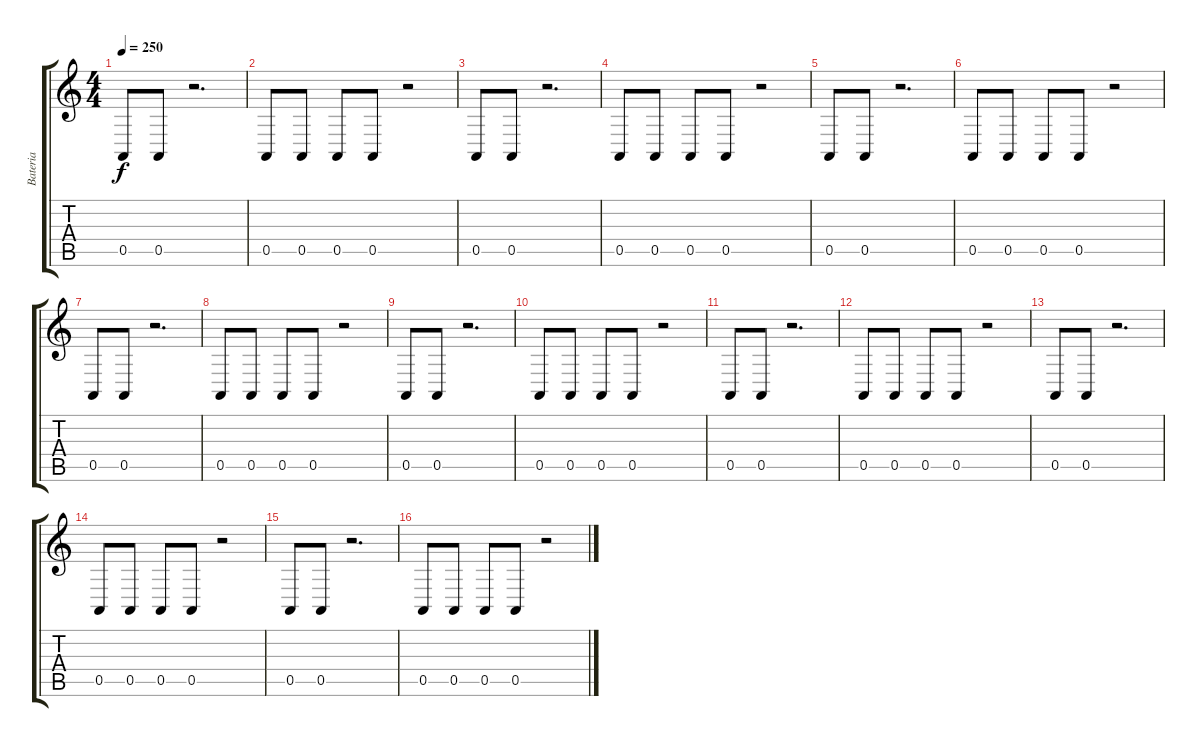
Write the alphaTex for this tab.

\track ("Bateria" "Bateria") {instrument synthdrum}
\staff {score tabs}
\tuning (E4 B3 G3 D3 A2 E2) {hide}
\ts (4 4)
\tempo 250
\clef g2
\ks c
0.5.8{dy f} 0.5.8 r.2{d} |
0.5.8 0.5.8 0.5.8 0.5.8 r.2 |
0.5.8 0.5.8 r.2{d} |
0.5.8 0.5.8 0.5.8 0.5.8 r.2 |
0.5.8 0.5.8 r.2{d} |
0.5.8 0.5.8 0.5.8 0.5.8 r.2 |
0.5.8 0.5.8 r.2{d} |
0.5.8 0.5.8 0.5.8 0.5.8 r.2 |
0.5.8 0.5.8 r.2{d} |
0.5.8 0.5.8 0.5.8 0.5.8 r.2 |
0.5.8 0.5.8 r.2{d} |
0.5.8 0.5.8 0.5.8 0.5.8 r.2 |
0.5.8 0.5.8 r.2{d} |
0.5.8 0.5.8 0.5.8 0.5.8 r.2 |
0.5.8 0.5.8 r.2{d} |
0.5.8 0.5.8 0.5.8 0.5.8 r.2
